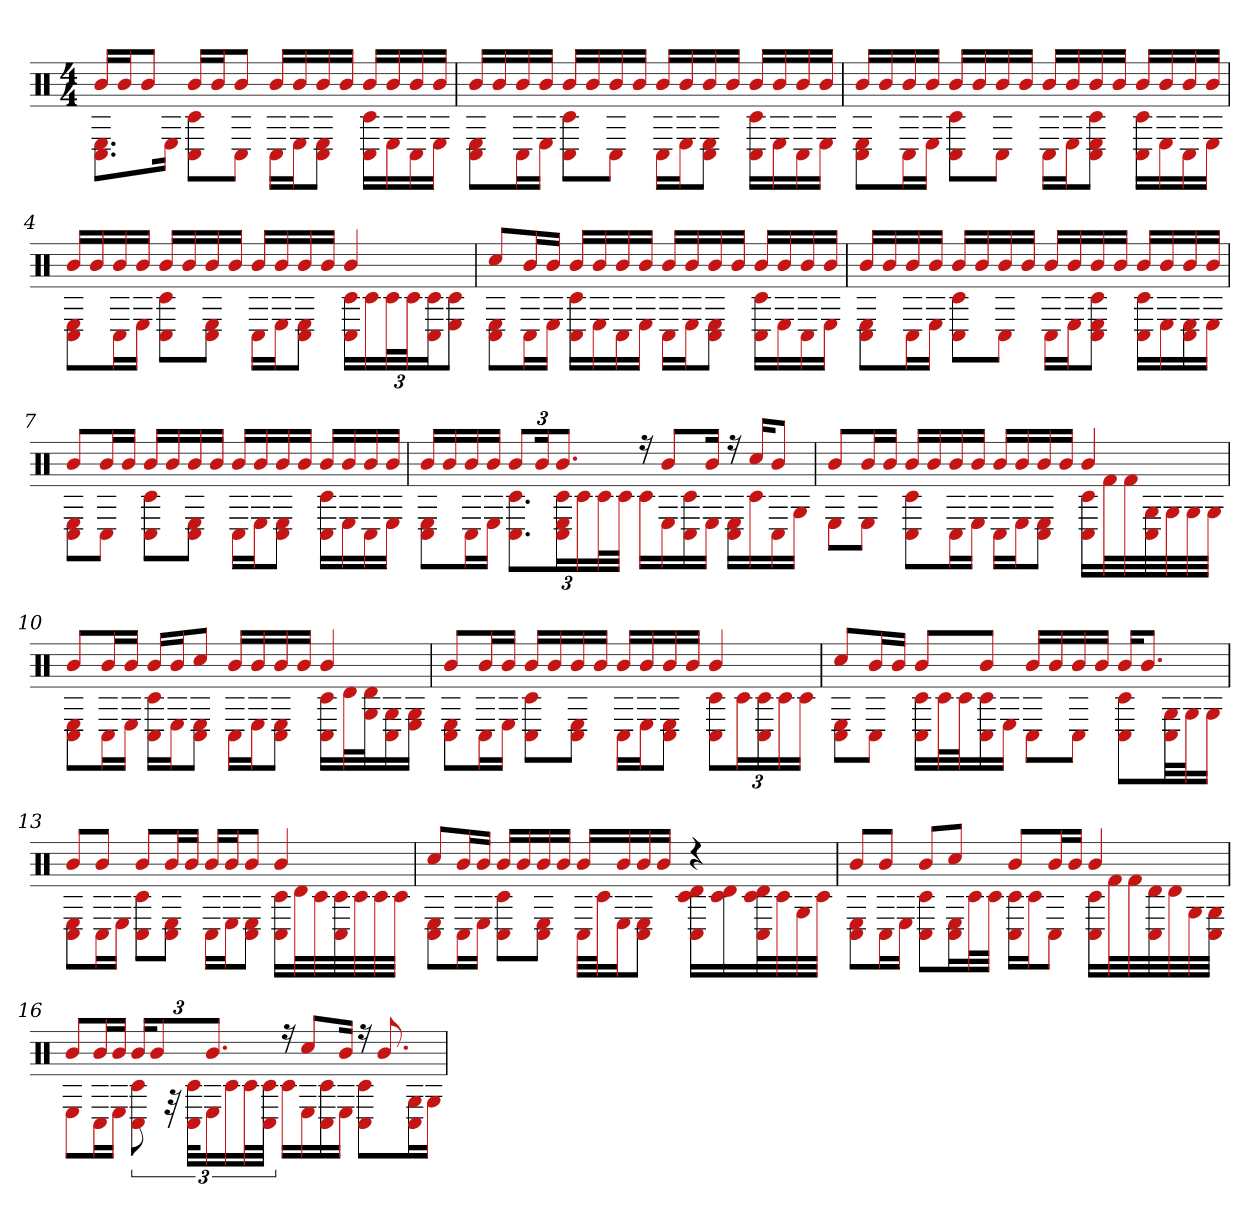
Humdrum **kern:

**kern
*part1
*staff1
*clefX
*k[]
*M4/4
=1
*^
16bLL	8.C# 8.EL
16bJ	.
8bJ	.
.	16EJk
16bLL	8C# 8c#L
16bJ	.
8bJ	8C#J
16bLL	16C#LL
16b	16EJ
16b	8C# 8EJ
16bJJ	.
16bLL	16c# 16C#LL
16b	16E
16b	16C#
16bJJ	16EJJ
=2	=2
16bLL	8C# 8EL
16b	.
16b	16C#L
16bJJ	16EJJ
16bLL	8C# 8c#L
16b	.
16b	8C#J
16bJJ	.
16bLL	16C#LL
16b	16EJ
16b	8C# 8EJ
16bJJ	.
16bLL	16C# 16c#LL
16b	16E
16b	16C#
16bJJ	16EJJ
=3	=3
16bLL	8C# 8EL
16b	.
16b	16C#L
16bJJ	16EJJ
16bLL	8C# 8c#L
16b	.
16b	8C#J
16bJJ	.
16bLL	16C#LL
16b	16EJ
16b	8C# 8E 8c#J
16bJJ	.
16bLL	16C# 16c#LL
16b	16E
16b	16C#
16bJJ	16EJJ
=4	=4
16bLL	8C# 8EL
16b	.
16b	16C#L
16bJJ	16EJJ
16bLL	8C# 8c#L
16b	.
16b	8C# 8EJ
16bJJ	.
16bLL	16C#LL
16b	16EJ
16b	8C# 8EJ
16bJJ	.
4b	24C# 24c#LL
.	24c#
.	48c#L
.	48c#J
.	24C# 24c#J
.	12E 12c#J
=5	=5
8cc#L	8C# 8EL
16bL	16C#L
16bJJ	16EJJ
16bLL	16C# 16c#LL
16b	16E
16b	16C#
16bJJ	16EJJ
16bLL	16C#LL
16b	16EJ
16b	8C# 8EJ
16bJJ	.
16bLL	16C# 16c#LL
16b	16E
16b	16C#
16bJJ	16EJJ
=6	=6
16bLL	8C# 8EL
16b	.
16b	16C#L
16bJJ	16EJJ
16bLL	8C# 8c#L
16b	.
16b	8C#J
16bJJ	.
16bLL	16C#LL
16b	16EJ
16b	8C# 8E 8c#J
16bJJ	.
16bLL	16C# 16c#LL
16b	16E
16b	16C# 16E
16bJJ	16EJJ
=7	=7
8bL	8C# 8EL
16bL	8C#J
16bJJ	.
16bLL	8C# 8c#L
16b	.
16b	8C# 8EJ
16bJJ	.
16bLL	16C#LL
16b	16EJ
16b	8C# 8EJ
16bJJ	.
16bLL	16C# 16c#LL
16b	16E
16b	16C#
16bJJ	16EJJ
=8	=8
16bLL	8C# 8EL
16b	.
16b	16C#L
16bJJ	16EJJ
12bL	12.C# 12.c#L
24bk	.
12.bJ	24C# 24E 24c#L
.	24c#
.	48c#L
.	48c#JJJ
16r	16c#LL
8bL	16E
.	16C# 16c#
16bJk	16EJJ
16r	16C# 16ELL
16cc#KL	16c#
8bJ	16C#
.	16GJJ
=9	=9
8bL	8EL
16bL	8EJ
16bJJ	.
16bLL	8C# 8c#L
16b	.
16b	16C#L
16bJJ	16EJJ
16bLL	16C#LL
16b	16EJ
16b	8C# 8EJ
16bJJ	.
4b	16C# 16c#LL
.	32f#L
.	32f#
.	32G 32C#
.	32G
.	32G
.	32GJJJ
=10	=10
8bL	8C# 8EL
16bL	16C#L
16bJJ	16EJJ
16bLL	16C# 16c#LL
16bJ	16EJ
8cc#J	8C# 8EJ
16bLL	16C#LL
16b	16EJ
16b	8C# 8EJ
16bJJ	.
4b	16C# 16c#LL
.	32dL
.	32d 32GJ
.	16C# 16G
.	16G 16EJJ
=11	=11
8bL	8C# 8EL
16bL	16C#L
16bJJ	16EJJ
16bLL	8C# 8c#L
16b	.
16b	8C# 8EJ
16bJJ	.
16bLL	16C#LL
16b	16EJ
16b	8C# 8EJ
16bJJ	.
4b	12c# 12C#L
.	24c#L
.	24C# 24c#
.	24c#
.	24c#JJ
=12	=12
8cc#L	8C# 8EL
16bL	8C#J
16bJJ	.
8bL	16C# 16c#LL
.	32c#L
.	32c#J
8bJ	16C# 16c#
.	16EJJ
16bLL	8C#L
16b	.
16b	8C#J
16bJJ	.
16bKL	8C# 8c#L
8.bJ	.
.	32C# 32GLL
.	32GJ
.	16GJJ
=13	=13
8bL	8C# 8EL
8bJ	16C#L
.	16EJJ
8bL	8C# 8c#L
16bL	8C# 8EJ
16bJJ	.
16bLL	16C#LL
16bJ	16EJ
8bJ	8C# 8EJ
4b	16C# 16c#LL
.	32dL
.	32c#
.	32C# 32c#
.	32c#
.	32c#
.	32c#JJJ
=14	=14
8cc#L	8C# 8EL
16bL	16C#L
16bJJ	16EJJ
16bLL	8C# 8c#L
16b	.
16b	8C# 8EJ
16bJJ	.
16bLL	32C#LLL
.	32c#J
16b	16EJ
16b	8C# 8EJ
16bJJ	.
4r	16C# 16c# 16dLL
.	16d 16c#
.	32C# 32c# 32dL
.	32c#
.	32G
.	32c#JJJ
=15	=15
8bL	8C# 8EL
8bJ	16C#L
.	16EJJ
8bL	8C# 8c#L
8cc#J	16C# 16EL
.	32c#L
.	32c#JJJ
8bL	16C# 16c#LL
.	16c#J
16bL	8C#J
16bJJ	.
4b	16C# 16c#LL
.	32f#L
.	32f#
.	32C# 32d
.	32d
.	32G
.	32G 32C#JJJ
=16	=16
8bL	8EL
16bL	16C#L
16bJJ	16EJJ
24bKL	12C# 12c#
12b	.
.	48r
.	48c# 48C#KLL
12.bJ	24E
.	24c#
.	48c#L
.	48c# 48C#JJJ
16r	16c#LL
8cc#L	16E
.	16C# 16c#
16bJk	16EJJ
16r	8C# 8c#L
8.b	.
.	16C# 16GL
.	16GJJ
*v	*v
=
*-
